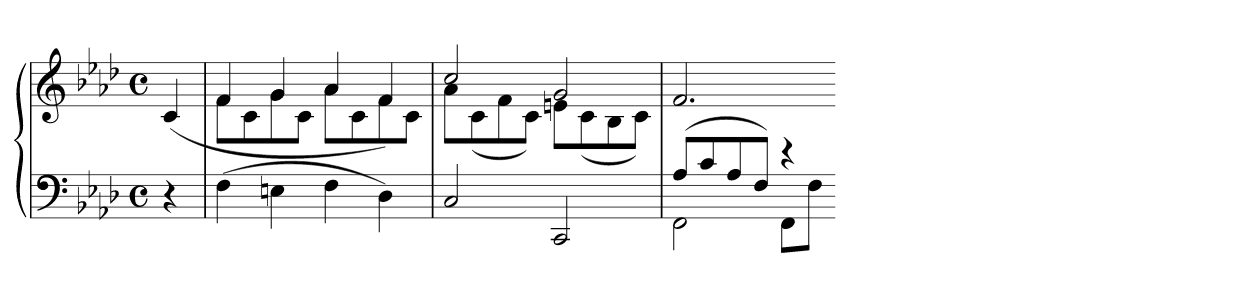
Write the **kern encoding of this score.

**kern	**kern
*part1	*part1
*staff2	*staff1
*clefF4	*clefG2
*k[b-e-a-d-]	*k[b-e-a-d-]
*f:	*f:
*M4/4	*M4/4
*met(c)	*met(c)
=	=
4r	(4c
=34	=34
*	*^
(4F	4f	8fL
.	.	8c
4En	4g	8g
.	.	8cJ
4F	4a-	8a-L
.	.	8c
4D-)	4f)	8f
.	.	8cJ
=35	=35	=35
2C	2cc	8a-L
.	.	(8c
.	.	8f
.	.	8cJ)
2CC	2g	8enL
.	.	(8c
.	.	8B-
.	.	8cJ)
*	*v	*v
=36	=36
*^	*
(8A-L	2FF	2.f
8c	.	.
8A-	.	.
8FJ)	.	.
4r	8FFL	.
.	8FJ	.
*v	*v	*
=-	=-
*-	*-
